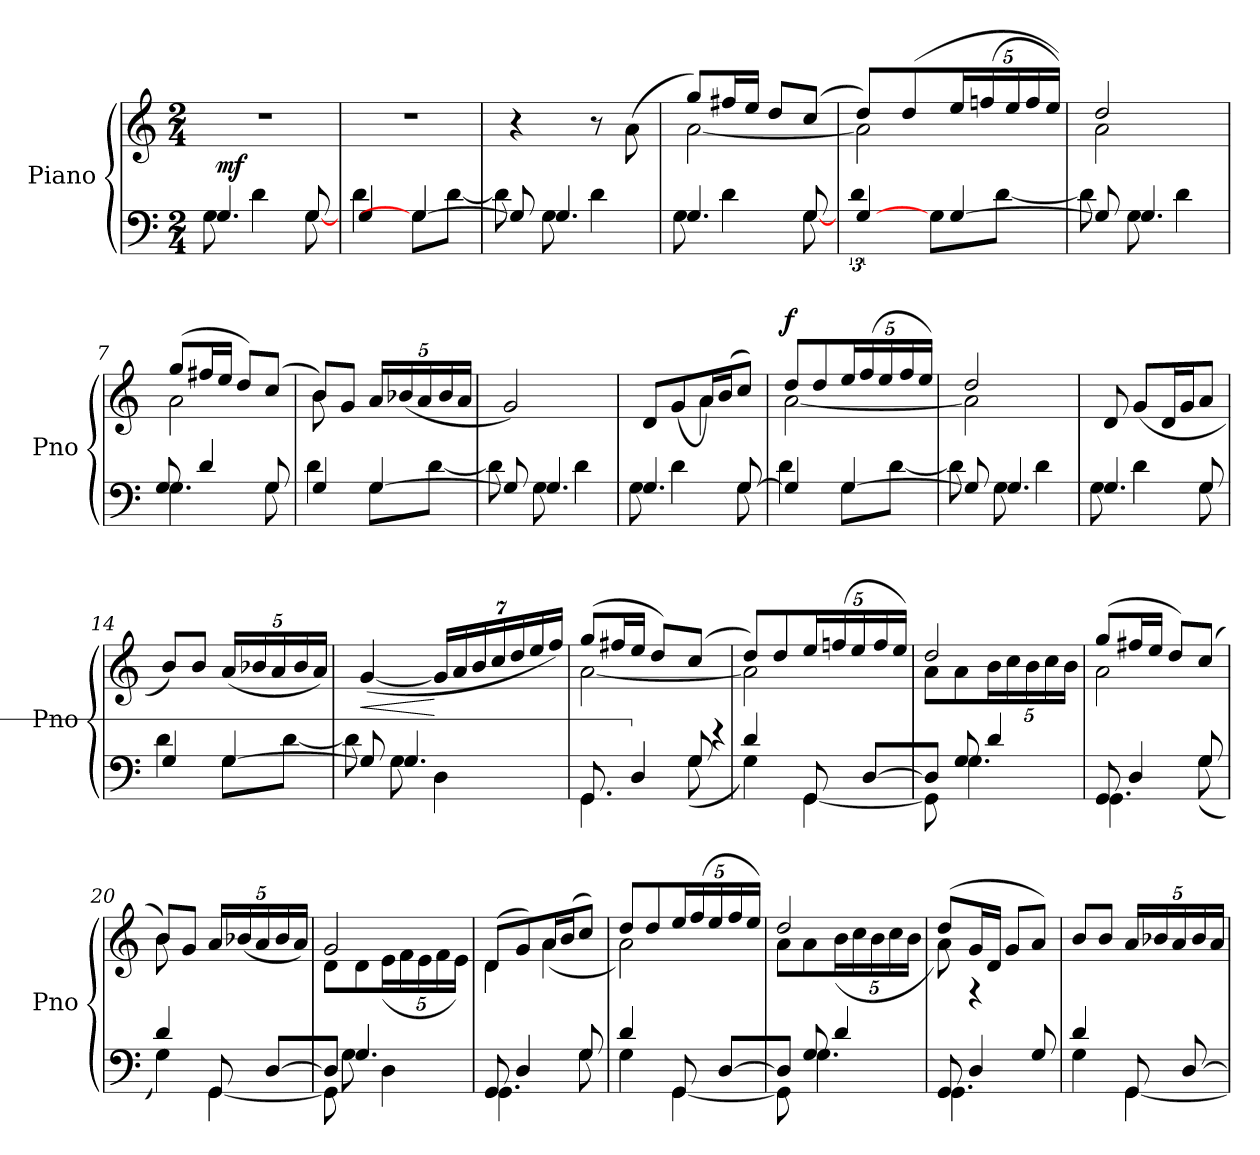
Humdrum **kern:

**kern	**dynam	**kern	**dynam
*part2	*part2	*part1	*part1
*staff2	*staff2	*staff1	*staff1
*I"Piano	*	*I"Piano	*
*I'Pno	*	*I'Pno	*
*clefF4	*	*clefG2	*
*M2/4	*	*M2/4	*
*MM132	*	*MM132	*
=1	=1	=1	=1
*^	*	*	*
!	!	!LO:DY:a	!LO:N:vis=1	!
4.G/	8G\	mf	2r	.
.	4d\	.	.	.
8G/	[8G\	.	.	.
=2	=2	=2	=2	=2
!	!	!	!LO:N:vis=1	!
4G/	4d\	.	2r	.
[4G/	8G\L]	.	.	.
.	[8d\J	.	.	.
=3	=3	=3	=3	=3
8G/]	8d\]	.	4r	.
4.G/	8G\	.	.	.
.	4d\	.	8r	.
.	.	.	(8a\	.
=4	=4	=4	=4	=4
*	*	*	*^	*
4.G/	8G\	.	8gg/L)	[2a\	.
.	4d\	.	16ff#X/JJ	.	.
.	.	.	16ee/JJ	.	.
.	.	.	8dd/L	.	.
8G/	[8G\	.	(8cc/J	.	.
=5	=5	=5	=5	=5	=5
!	!LO:N:vis=4	!	!	!	!
4G/	24d\	.	8dd/L)	2a\]	.
.	24%5ryy	.	.	.	.
.	.	.	(8dd/J	.	.
[4G/	8G\L]	.	20ee/LL	.	.
.	.	.	(20ffn/JJ	.	.
.	.	.	20ee/JJ	.	.
.	[8d\J	.	.	.	.
.	.	.	20ff/JJ	.	.
.	.	.	20ee/JJ))	.	.
!!LO:LB:g=z	!!
=6	=6	=6	=6	=6	=6
8G/]	8d\]	.	2dd/	2a\	.
4.G/	8G\	.	.	.	.
.	4d\	.	.	.	.
=7	=7	=7	=7	=7	=7
4.G\	8G/	.	(8gg/L	2a\	.
.	4d/	.	16ff#X/JJ	.	.
.	.	.	16ee/JJ	.	.
.	.	.	8dd/L)	.	.
8G\	8G/	.	(8cc/J	.	.
=8	=8	=8	=8	=8	=8
4G/	4d\	.	8b/L)	8b\	.
.	.	.	8g/J	4.ryy	.
[4G/	8G\L	.	20a/LL	.	.
.	.	.	(20b-X/	.	.
.	.	.	20a/	.	.
.	[8d\J	.	.	.	.
.	.	.	20b-/	.	.
.	.	.	20a/JJ	.	.
*	*	*	*v	*v	*
=9	=9	=9	=9	=9
8G/]	8d\]	.	2g/)	.
4.G/	8G\	.	.	.
.	4d\	.	.	.
=10	=10	=10	=10	=10
*	*	*	*^	*
4.G/	8G\	.	8d/L	4ryy	.
.	4d\	.	(8g/J	.	.
.	.	.	16a/LL)	4a\	.
.	.	.	(16b/JJ	.	.
[8G/	8G\	.	8cc/J)	.	.
!!LO:LB:g=z	!!
=11	=11	=11	=11	=11	=11
!	!	!	!	!	!LO:DY:a
4G/]	4d\	.	8dd/L	[2a\	f
.	.	.	8dd/J	.	.
[4G/	8G\L	.	20ee/LL	.	.
.	.	.	(20ff/JJ	.	.
.	.	.	20ee/JJ	.	.
.	[8d\J	.	.	.	.
.	.	.	20ff/JJ	.	.
.	.	.	20ee/JJ)	.	.
=12	=12	=12	=12	=12	=12
8G/]	8d\]	.	2dd/	2a\]	.
4.G/	8G\	.	.	.	.
.	4d\	.	.	.	.
*	*	*	*v	*v	*
=13	=13	=13	=13	=13
4.G/	8G\	.	8d/	.
.	4d\	.	(8g/L	.
.	.	.	16d/	.
.	.	.	16g/	.
8G/	8G\	.	8a/J	.
=14	=14	=14	=14	=14
4G/	4d\	.	8b/L)	.
.	.	.	8b/J	.
[4G/	8G\L	.	(20a/LL	.
.	.	.	20b-X/	.
.	.	.	20a/	.
.	[8d\J	.	.	.
.	.	.	20b-/	.
.	.	.	20a/JJ)	.
=15	=15	=15	=15	=15
!	!	!	!	!LO:HP:b
8G/]	8d\]	.	([4g/	<
4.G/	8G\	.	.	.
.	4D\	.	28g/LL]	[
.	.	.	28a/	.
.	.	.	28b/	.
.	.	.	28cc/	.
.	.	.	28dd/	.
.	.	.	28ee/	.
.	.	.	28ff/JJ)	.
!!LO:LB:g=z
=16	=16	=16	=16	=16
*	*	*	*^	*
8.GG/	4.GG\	.	(8gg/L	[2a\	.
.	.	.	16ff#X/JJ	.	.
6D/	.	.	16ee/JJ	.	.
.	.	.	8dd/L)	.	.
48ryy	.	.	.	.	.
12G/	(8G\	.	(8cc/J	.	.
!LO:N:vis=32	!	!	!	!	!
48r	.	.	.	.	.
48ryy	.	.	.	.	.
=17	=17	=17	=17	=17	=17
4d/	4G\)	.	8dd/L)	2a\]	.
.	.	.	8dd/J	.	.
8GG/	[4GG\	.	20ee/LL	.	.
.	.	.	(20ffn/JJ	.	.
.	.	.	20ee/JJ	.	.
[8D/L	.	.	.	.	.
.	.	.	20ff/JJ	.	.
.	.	.	20ee/JJ)	.	.
=18	=18	=18	=18	=18	=18
8D/J]	8GG\]	.	2dd/	8a\L	.
8G/	4.G\	.	.	8a\J	.
4d/	.	.	.	20b\LL	.
.	.	.	.	20cc\JJ	.
.	.	.	.	20b\JJ	.
.	.	.	.	20cc\JJ	.
.	.	.	.	20b\JJ	.
=19	=19	=19	=19	=19	=19
8GG/	4.GG\	.	(8gg/L	2a\	.
4D/	.	.	16ff#X/JJ	.	.
.	.	.	16ee/JJ	.	.
.	.	.	8dd/L)	.	.
8G/	(8G\	.	(8cc/J	.	.
=20	=20	=20	=20	=20	=20
4d/	4G\)	.	8b/L)	8b\	.
.	.	.	8g/J	4.ryy	.
8GG/	[4GG\	.	20a/LL	.	.
.	.	.	(20b-X/	.	.
.	.	.	20a/	.	.
[8D/L	.	.	.	.	.
.	.	.	20b-/	.	.
.	.	.	20a/JJ)	.	.
!!LO:LB:g=z	!!
=21	=21	=21	=21	=21	=21
8D/J]	8GG\]	.	2g/	8d\L	.
4.G/	8G\	.	.	8d\J	.
.	4D\	.	.	(20e\LL	.
.	.	.	.	20f\JJ	.
.	.	.	.	20e\JJ	.
.	.	.	.	20f\JJ	.
.	.	.	.	20e\JJ)	.
=22	=22	=22	=22	=22	=22
8GG/	4.GG\	.	(8d/L	4d\	.
4D/	.	.	8g/J)	.	.
.	.	.	16a/LL	(4a\	.
.	.	.	(16b/JJ	.	.
8G/	8G\	.	8cc/J)	.	.
=23	=23	=23	=23	=23	=23
4d/	4G\	.	8dd/L	2a\)	.
.	.	.	8dd/J	.	.
8GG/	[4GG\	.	20ee/LL	.	.
.	.	.	(20ff/JJ	.	.
.	.	.	20ee/JJ	.	.
[8D/L	.	.	.	.	.
.	.	.	20ff/JJ	.	.
.	.	.	20ee/JJ)	.	.
=24	=24	=24	=24	=24	=24
8D/J]	8GG\]	.	2dd/	8a\L	.
8G/	4.G\	.	.	8a\J	.
4d/	.	.	.	(20b\LL	.
.	.	.	.	20cc\JJ	.
.	.	.	.	20b\JJ	.
.	.	.	.	20cc\JJ	.
.	.	.	.	20b\JJ	.
=25	=25	=25	=25	=25	=25
8GG/	4.GG\	.	(8dd/L	8a\)	.
4D/	.	.	16g/	4r	.
.	.	.	16d/JJ	.	.
.	.	.	8g/L	.	.
8G/	8ryy	.	8a/J)	8ryy	.
*	*	*	*v	*v	*
!!LO:LB:g=z
=26	=26	=26	=26	=26
4d/	4G\	.	8b/L	.
.	.	.	8b/J	.
8GG/	[4GG\	.	20a/LL	.
.	.	.	20b-X/	.
.	.	.	20a/	.
[8D/L	.	.	.	.
.	.	.	20b-/	.
.	.	.	20a/JJ	.
*v	*v	*	*	*
=	=	=	=
*-	*-	*-	*-
